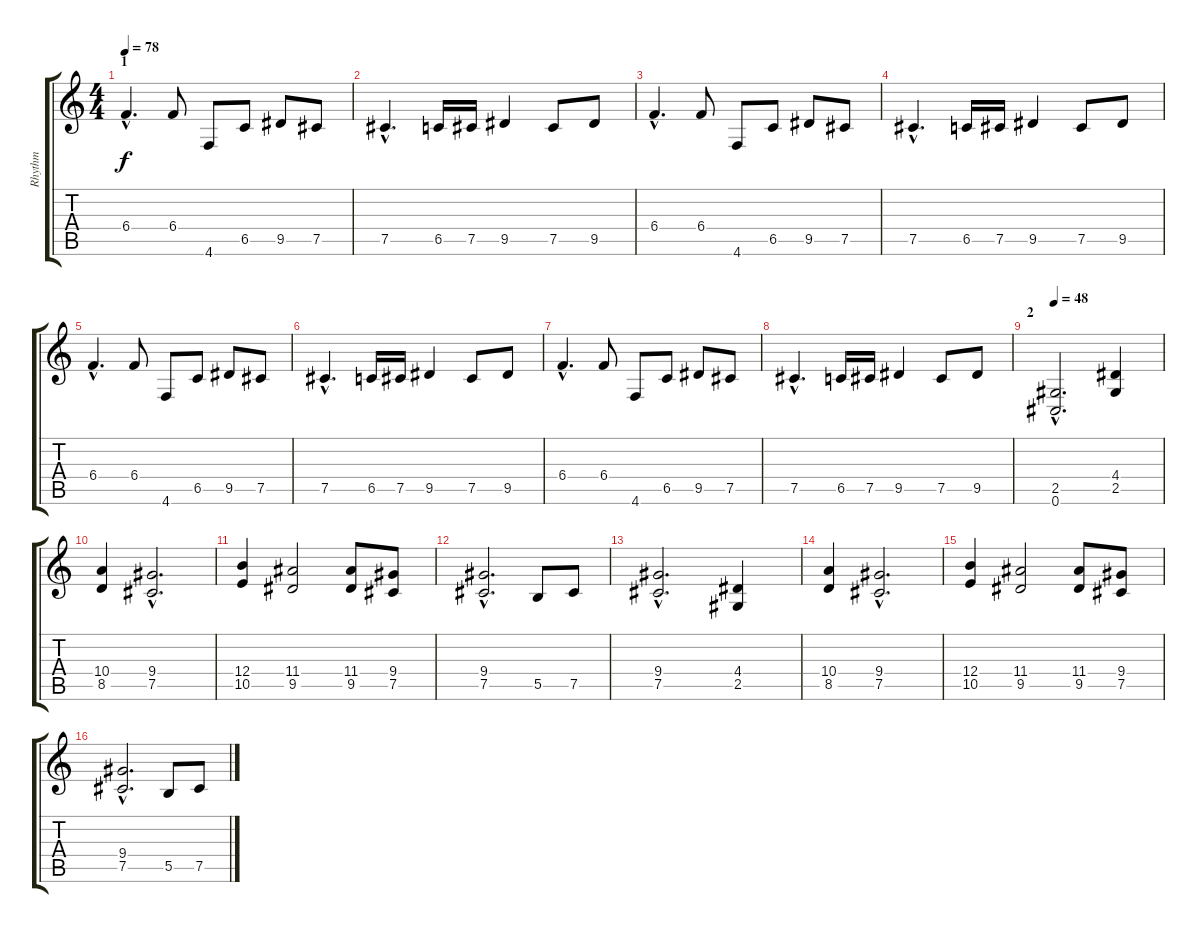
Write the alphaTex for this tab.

\track ("Rhythm" "Rhythm") {instrument distortionguitar}
\staff {score tabs}
\tuning (Db4 Ab3 E3 B2 Gb2 Db2) {hide}
\ts (4 4)
\section ("" "1")
\tempo 78
\clef g2
\ks c
6.4{hac}.4{d dy f instrument distortionguitar} 6.4.8 4.6.8 6.5.8 9.5.8 7.5.8 |
7.5{hac}.4{d} 6.5.16 7.5.16 9.5.4 7.5.8 9.5.8 |
6.4{hac}.4{d} 6.4.8 4.6.8 6.5.8 9.5.8 7.5.8 |
7.5{hac}.4{d} 6.5.16 7.5.16 9.5.4 7.5.8 9.5.8 |
6.4{hac}.4{d} 6.4.8 4.6.8 6.5.8 9.5.8 7.5.8 |
7.5{hac}.4{d} 6.5.16 7.5.16 9.5.4 7.5.8 9.5.8 |
6.4{hac}.4{d} 6.4.8 4.6.8 6.5.8 9.5.8 7.5.8 |
7.5{hac}.4{d} 6.5.16 7.5.16 9.5.4 7.5.8 9.5.8 |
\section ("" "2")
\tempo 48
(2.5{hac} 0.6{hac}).2{d} (4.4 2.5).4 |
(10.4 8.5).4 (9.4{hac} 7.5{hac}).2{d} |
(12.4 10.5).4 (11.4 9.5).2 (11.4 9.5).8 (9.4 7.5).8 |
(9.4{hac} 7.5{hac}).2{d} 5.5.8 7.5.8 |
(9.4{hac} 7.5{hac}).2{d} (4.4 2.5).4 |
(10.4 8.5).4 (9.4{hac} 7.5{hac}).2{d} |
(12.4 10.5).4 (11.4 9.5).2 (11.4 9.5).8 (9.4 7.5).8 |
(9.4{hac} 7.5{hac}).2{d} 5.5.8 7.5.8
